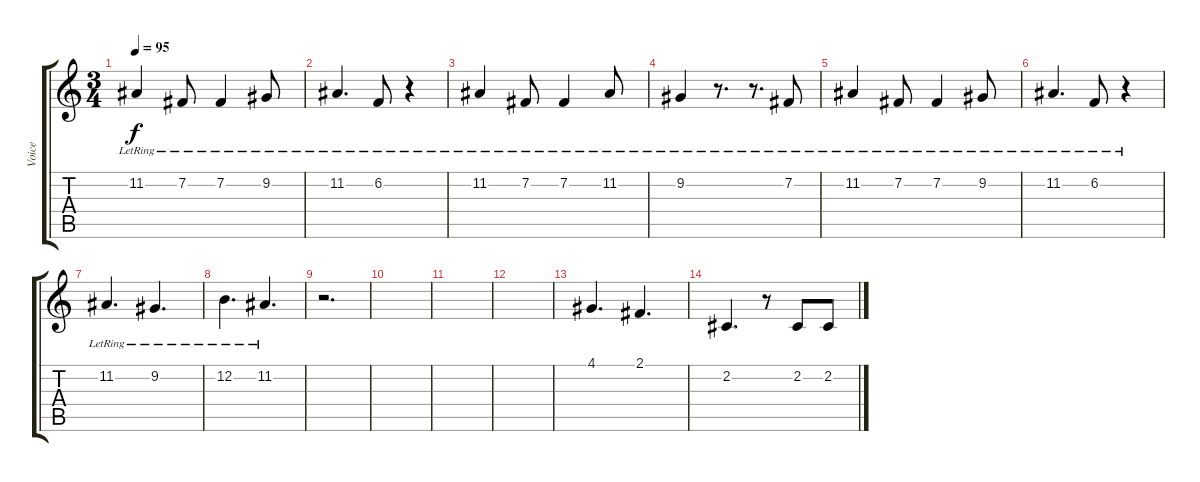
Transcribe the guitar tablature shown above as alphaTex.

\track ("Voice" "Voice") {instrument oboe}
\staff {score tabs}
\tuning (E4 B3 G3 D3 A2 E2) {hide}
\ts (3 4)
\tempo 95
\clef g2
\ks c
11.2{lr}.4{dy f} 7.2{lr}.8 7.2{lr}.4 9.2{lr}.8 |
11.2{lr}.4{d} 6.2{lr}.8 r.4 |
11.2{lr}.4 7.2{lr}.8 7.2{lr}.4 11.2{lr}.8 |
9.2{lr}.4 r.8{d} r.8{d} 7.2{lr}.8 |
11.2{lr}.4 7.2{lr}.8 7.2{lr}.4 9.2{lr}.8 |
11.2{lr}.4{d} 6.2{lr}.8 r.4 |
11.2{lr}.4{d} 9.2{lr}.4{d} |
12.2{lr}.4{d} 11.2{lr}.4{d} |
r.2{d} |
|
|
|
4.1.4{d} 2.1.4{d} |
2.2.4{d} r.8 2.2.8 2.2.8
